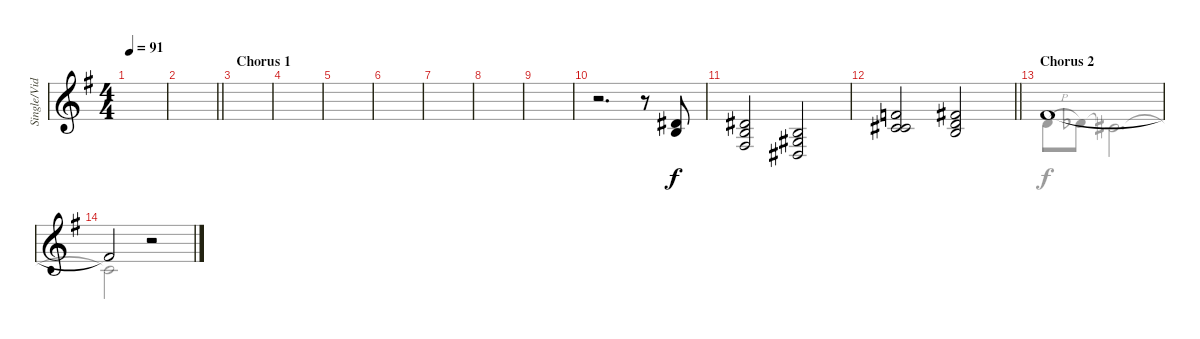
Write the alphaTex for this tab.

\track ("Single/Video Edition variations" "Single/Vid") {instrument frenchhorn}
\staff {score}
\tuning (Eb4 Bb3 Gb3 Db3 Ab2 Eb2) {hide}
\voice
\ts (4 4)
\tempo 91
\clef g2
\ks g
|
\barLineRight lightlight
|
\section ("" "Chorus 1")
|
|
|
|
|
|
|
r.2{d} r.8 (5.2 5.3).8 |
(5.2 5.3 5.4).2 (1.2 2.3 2.4).2 |
\barLineRight lightlight
(2.1 3.2 7.3).2 (3.1 4.2 5.3).2 |
\section ("" "Chorus 2")
3.1.1 |
3.1{t}.2 r.2 |
|
\voice
\clef g2
\ottava regular
\simile none
\ks g
|
\barLineRight lightlight
|
|
|
|
|
|
|
|
|
|
\barLineRight lightlight
|
4.2{h}.8 3.2{acc b}.8 3.2{t}.2{d} |
3.2{t}.2 r.2 |
|
